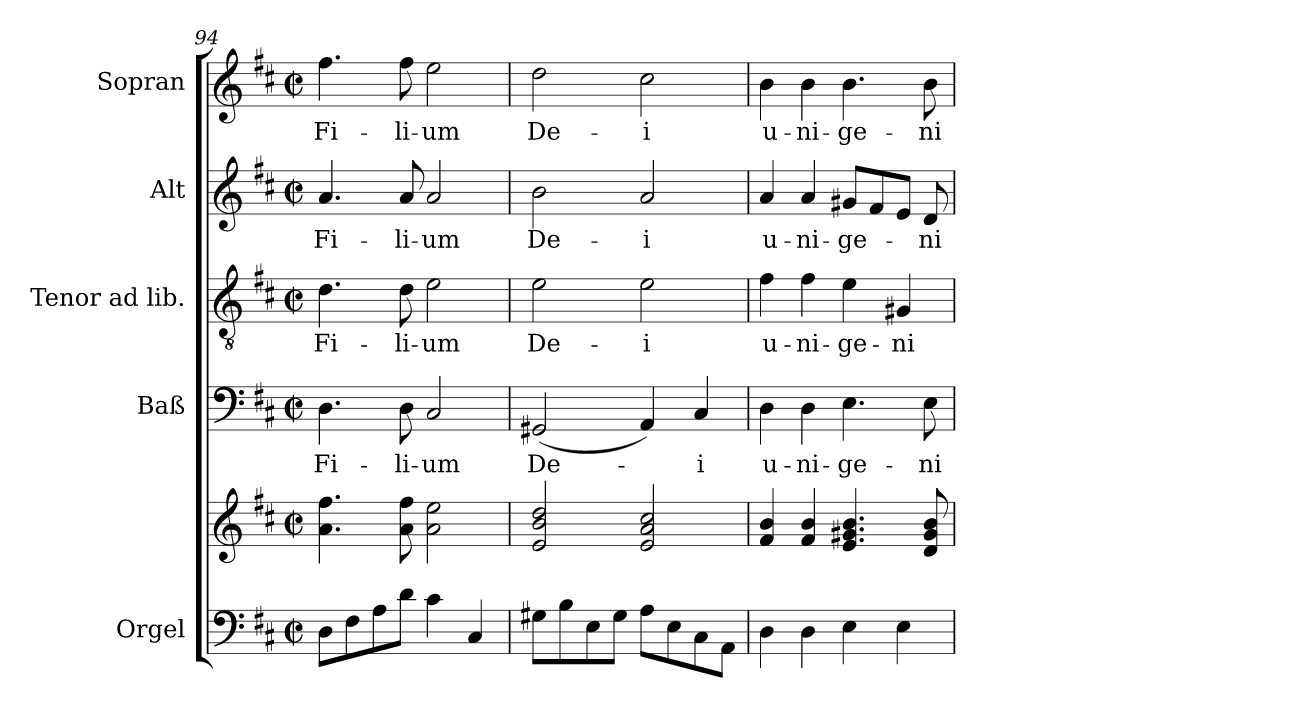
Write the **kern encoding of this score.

**kern	**kern	**kern	**text	**kern	**text	**kern	**text	**kern	**text
*part5	*part5	*part4	*part4	*part3	*part3	*part2	*part2	*part1	*part1
*staff6	*staff5	*staff4	*staff4	*staff3	*staff3	*staff2	*staff2	*staff1	*staff1
*I"Orgel	*	*I"Baß	*	*I"Tenor ad lib.	*	*I"Alt	*	*I"Sopran	*
*clefF4	*clefG2	*clefF4	*	*clefGv2	*	*clefG2	*	*clefG2	*
*k[f#c#]	*k[f#c#]	*k[f#c#]	*	*k[f#c#]	*	*k[f#c#]	*	*k[f#c#]	*
*D:	*D:	*D:	*	*D:	*	*D:	*	*D:	*
*M2/2	*M2/2	*M2/2	*	*M2/2	*	*M2/2	*	*M2/2	*
*met(c|)	*met(c|)	*met(c|)	*	*met(c|)	*	*met(c|)	*	*met(c|)	*
=94	=94	=94	=94	=94	=94	=94	=94	=94	=94
!	!	!	!LO:LY:b	!	!LO:LY:b	!	!LO:LY:b	!	!LO:LY:b
8D\L	4.a\ 4.ff#\	4.D\	Fi-	4.d\	Fi-	4.a/	Fi-	4.ff#\	Fi-
8F#\	.	.	.	.	.	.	.	.	.
8A\	.	.	.	.	.	.	.	.	.
!	!	!	!LO:LY:b	!	!LO:LY:b	!	!LO:LY:b	!	!LO:LY:b
8d\J	8a\ 8ff#\	8D\	-li-	8d\	-li-	8a/	-li-	8ff#\	-li-
!	!	!	!LO:LY:b	!	!LO:LY:b	!	!LO:LY:b	!	!LO:LY:b
4c#\	2a\ 2ee\	2C#/	-um	2e\	-um	2a/	-um	2ee\	-um
4C#/	.	.	.	.	.	.	.	.	.
=95	=95	=95	=95	=95	=95	=95	=95	=95	=95
!	!	!	!LO:LY:b	!	!LO:LY:b	!	!LO:LY:b	!	!LO:LY:b
8G#X\L	2e/ 2b/ 2dd/	(<2GG#X/	De-	2e\	De-	2b\	De-	2dd\	De-
8B\	.	.	.	.	.	.	.	.	.
8E\	.	.	.	.	.	.	.	.	.
8G#\J	.	.	.	.	.	.	.	.	.
!	!	!	!	!	!LO:LY:b	!	!LO:LY:b	!	!LO:LY:b
8A\L	2e/ 2a/ 2cc#/	4AA/)	.	2e\	-i	2a/	-i	2cc#\	-i
8E\	.	.	.	.	.	.	.	.	.
!	!	!	!LO:LY:b	!	!	!	!	!	!
8C#\	.	4C#/	-i	.	.	.	.	.	.
8AA\J	.	.	.	.	.	.	.	.	.
!!LO:PB:g=z
=96	=96	=96	=96	=96	=96	=96	=96	=96	=96
!	!	!	!LO:LY:b	!	!LO:LY:b	!	!LO:LY:b	!	!LO:LY:b
4D\	4f#/ 4b/	4D\	u-	4f#\	u-	4a/	u-	4b\	u-
!	!	!	!LO:LY:b	!	!LO:LY:b	!	!LO:LY:b	!	!LO:LY:b
4D\	4f#/ 4b/	4D\	-ni-	4f#\	-ni-	4a/	-ni-	4b\	-ni-
!	!	!	!LO:LY:b	!	!LO:LY:b	!	!LO:LY:b	!	!LO:LY:b
4E\	4.e/ 4.g#X/ 4.b/	4.E\	-ge-	4e\	-ge-	8g#X/L	-ge-	4.b\	-ge-
.	.	.	.	.	.	8f#/	.	.	.
!	!	!	!	!	!LO:LY:b	!	!	!	!
4E\	.	.	.	4G#X/	-ni-	8e/J	.	.	.
!	!	!	!LO:LY:b	!	!	!	!LO:LY:b	!	!LO:LY:b
.	8d/ 8g#/ 8b/	8E\	-ni-	.	.	8d/	-ni-	8b\	-ni-
=	=	=	=	=	=	=	=	=	=
*-	*-	*-	*-	*-	*-	*-	*-	*-	*-
